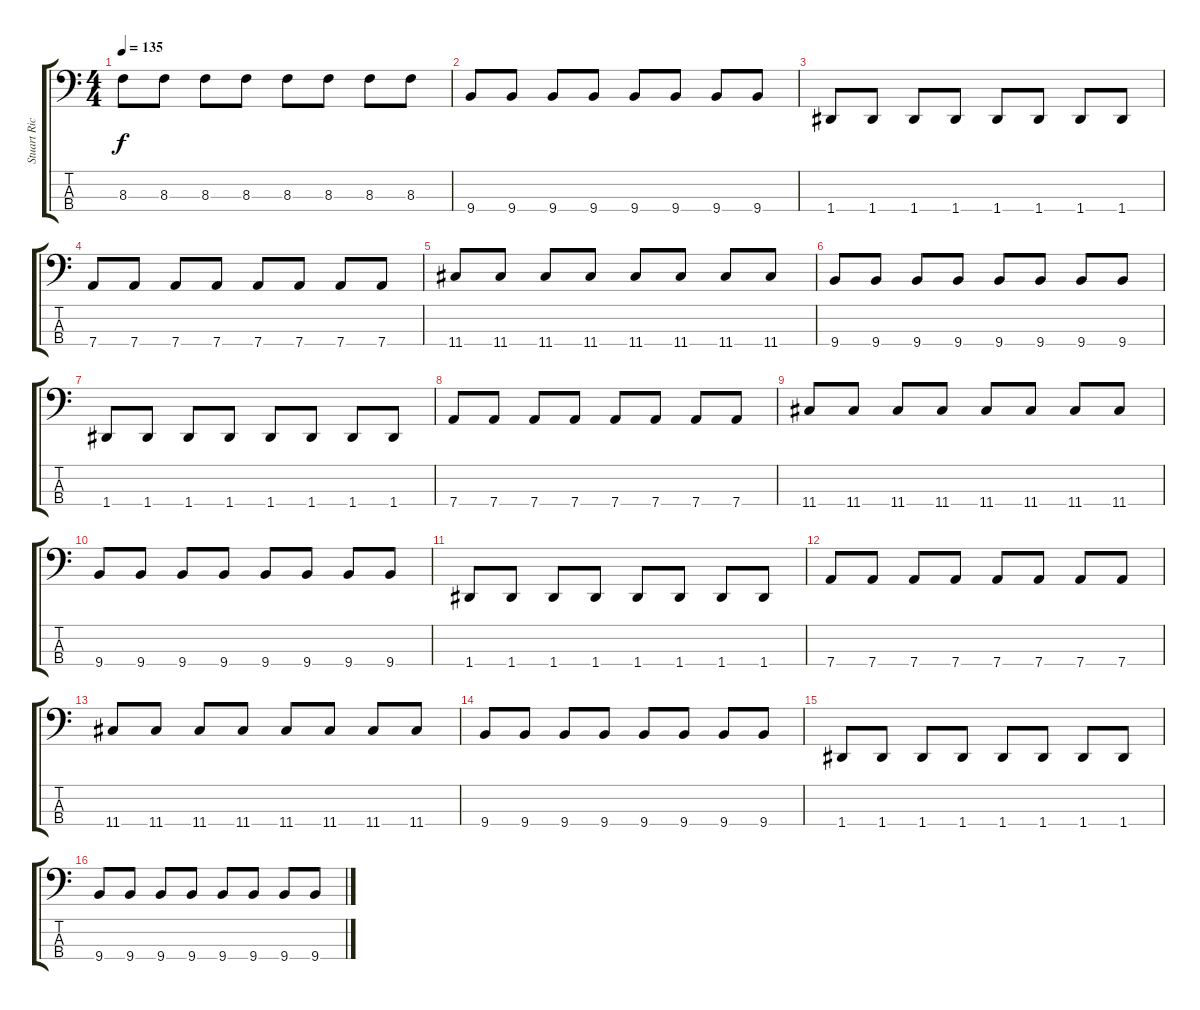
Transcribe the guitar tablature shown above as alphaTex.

\track ("Stuart Richardsson" "Stuart Ric") {instrument electricbassfinger}
\staff {score tabs}
\tuning (G2 D2 A1 D1) {hide}
\ts (4 4)
\tempo 135
\clef f4
\ks c
8.3.8{dy f} 8.3.8 8.3.8 8.3.8 8.3.8 8.3.8 8.3.8 8.3.8 |
9.4.8 9.4.8 9.4.8 9.4.8 9.4.8 9.4.8 9.4.8 9.4.8 |
1.4.8 1.4.8 1.4.8 1.4.8 1.4.8 1.4.8 1.4.8 1.4.8 |
7.4.8 7.4.8 7.4.8 7.4.8 7.4.8 7.4.8 7.4.8 7.4.8 |
11.4.8 11.4.8 11.4.8 11.4.8 11.4.8 11.4.8 11.4.8 11.4.8 |
9.4.8 9.4.8 9.4.8 9.4.8 9.4.8 9.4.8 9.4.8 9.4.8 |
1.4.8 1.4.8 1.4.8 1.4.8 1.4.8 1.4.8 1.4.8 1.4.8 |
7.4.8 7.4.8 7.4.8 7.4.8 7.4.8 7.4.8 7.4.8 7.4.8 |
11.4.8 11.4.8 11.4.8 11.4.8 11.4.8 11.4.8 11.4.8 11.4.8 |
9.4.8 9.4.8 9.4.8 9.4.8 9.4.8 9.4.8 9.4.8 9.4.8 |
1.4.8 1.4.8 1.4.8 1.4.8 1.4.8 1.4.8 1.4.8 1.4.8 |
7.4.8 7.4.8 7.4.8 7.4.8 7.4.8 7.4.8 7.4.8 7.4.8 |
11.4.8 11.4.8 11.4.8 11.4.8 11.4.8 11.4.8 11.4.8 11.4.8 |
9.4.8 9.4.8 9.4.8 9.4.8 9.4.8 9.4.8 9.4.8 9.4.8 |
1.4.8 1.4.8 1.4.8 1.4.8 1.4.8 1.4.8 1.4.8 1.4.8 |
9.4.8 9.4.8 9.4.8 9.4.8 9.4.8 9.4.8 9.4.8 9.4.8
